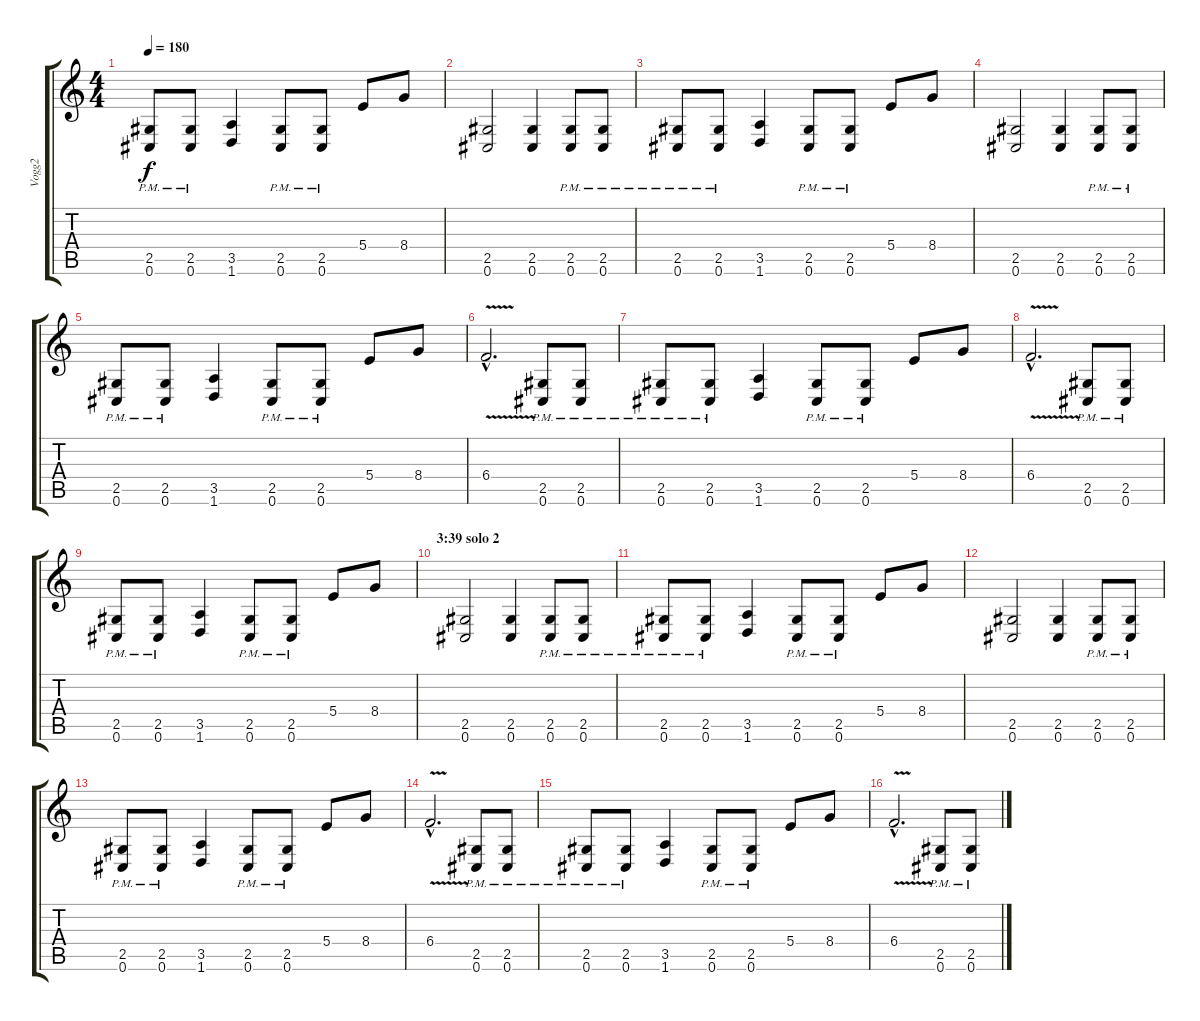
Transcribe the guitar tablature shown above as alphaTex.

\track ("Vogg2" "Vogg2") {instrument distortionguitar}
\staff {score tabs}
\tuning (Db4 Ab3 E3 B2 Gb2 Db2) {hide}
\ts (4 4)
\tempo 180
\clef g2
\ks c
(2.5{pm} 0.6{pm}).8{dy f} (2.5{pm} 0.6{pm}).8 (3.5 1.6).4 (2.5{pm} 0.6{pm}).8 (2.5{pm} 0.6{pm}).8 5.4.8 8.4.8 |
(2.5 0.6).2 (2.5 0.6).4 (2.5{pm} 0.6{pm}).8 (2.5{pm} 0.6{pm}).8 |
(2.5{pm} 0.6{pm}).8 (2.5{pm} 0.6{pm}).8 (3.5 1.6).4 (2.5{pm} 0.6{pm}).8 (2.5{pm} 0.6{pm}).8 5.4.8 8.4.8 |
(2.5 0.6).2 (2.5 0.6).4 (2.5{pm} 0.6{pm}).8 (2.5{pm} 0.6{pm}).8 |
(2.5{pm} 0.6{pm}).8 (2.5{pm} 0.6{pm}).8 (3.5 1.6).4 (2.5{pm} 0.6{pm}).8 (2.5{pm} 0.6{pm}).8 5.4.8 8.4.8 |
6.4{v hac}.2{d} (2.5{pm} 0.6{pm}).8 (2.5{pm} 0.6{pm}).8 |
(2.5{pm} 0.6{pm}).8 (2.5{pm} 0.6{pm}).8 (3.5 1.6).4 (2.5{pm} 0.6{pm}).8 (2.5{pm} 0.6{pm}).8 5.4.8 8.4.8 |
6.4{v hac}.2{d} (2.5{pm} 0.6{pm}).8 (2.5{pm} 0.6{pm}).8 |
(2.5{pm} 0.6{pm}).8 (2.5{pm} 0.6{pm}).8 (3.5 1.6).4 (2.5{pm} 0.6{pm}).8 (2.5{pm} 0.6{pm}).8 5.4.8 8.4.8 |
\section ("" "3:39 solo 2")
(2.5 0.6).2{volume 16 balance 8} (2.5 0.6).4 (2.5{pm} 0.6{pm}).8 (2.5{pm} 0.6{pm}).8 |
(2.5{pm} 0.6{pm}).8 (2.5{pm} 0.6{pm}).8 (3.5 1.6).4 (2.5{pm} 0.6{pm}).8 (2.5{pm} 0.6{pm}).8 5.4.8 8.4.8 |
(2.5 0.6).2 (2.5 0.6).4 (2.5{pm} 0.6{pm}).8 (2.5{pm} 0.6{pm}).8 |
(2.5{pm} 0.6{pm}).8 (2.5{pm} 0.6{pm}).8 (3.5 1.6).4 (2.5{pm} 0.6{pm}).8 (2.5{pm} 0.6{pm}).8 5.4.8 8.4.8 |
6.4{v hac}.2{d} (2.5{pm} 0.6{pm}).8 (2.5{pm} 0.6{pm}).8 |
(2.5{pm} 0.6{pm}).8 (2.5{pm} 0.6{pm}).8 (3.5 1.6).4 (2.5{pm} 0.6{pm}).8 (2.5{pm} 0.6{pm}).8 5.4.8 8.4.8 |
6.4{v hac}.2{d} (2.5{pm} 0.6{pm}).8 (2.5{pm} 0.6{pm}).8
